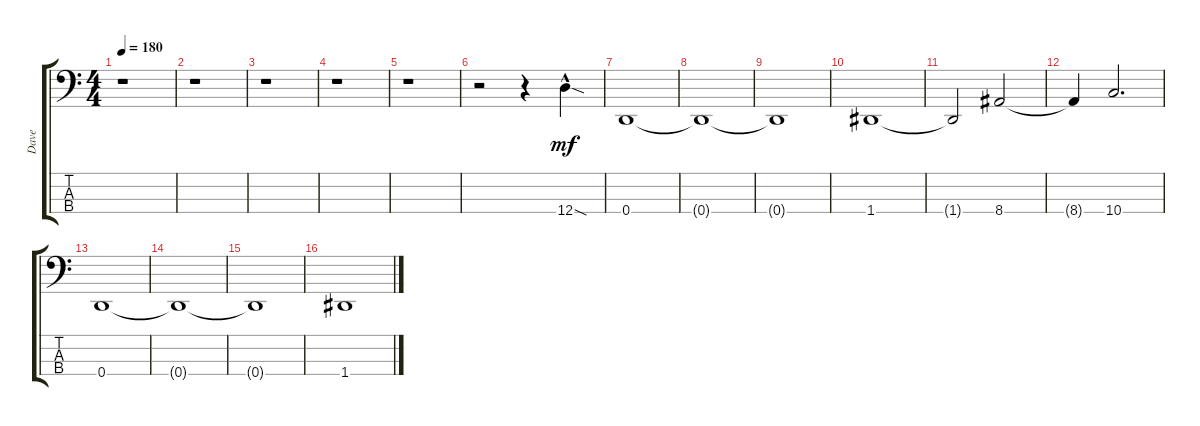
\track ("Dave" "Dave") {instrument electricbasspick}
\staff {score tabs}
\tuning (F2 C2 G1 D1) {hide}
\ts (4 4)
\tempo 180
\clef f4
\ks c
r.1{dy mf} |
r.1 |
r.1 |
r.1 |
r.1 |
r.2 r.4 12.4{sod hac}.4 |
0.4.1 |
0.4{t}.1 |
0.4{t}.1 |
1.4.1 |
1.4{t}.2 8.4.2 |
8.4{t}.4 10.4.2{d} |
0.4.1 |
0.4{t}.1 |
0.4{t}.1 |
1.4.1
